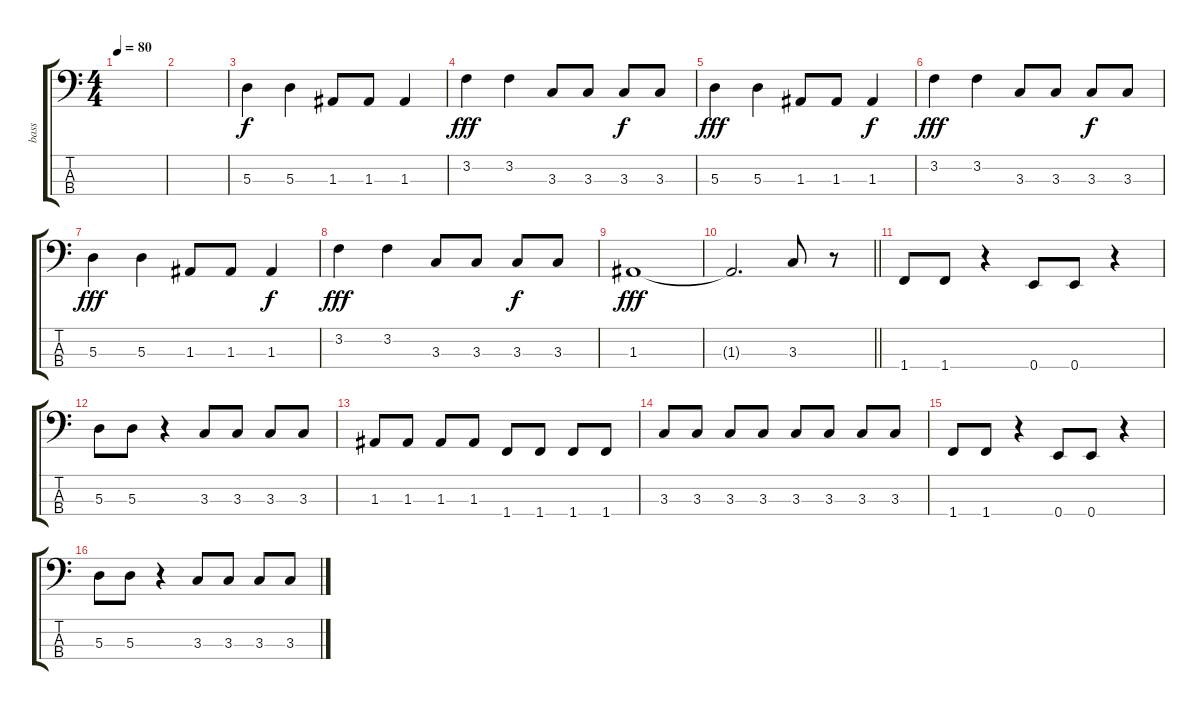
\track ("bass" "bass") {instrument electricbasspick}
\staff {score tabs}
\tuning (G2 D2 A1 E1) {hide}
\ts (4 4)
\tempo 80
\clef f4
\ks c
|
|
5.3.4 5.3.4 1.3.8 1.3.8 1.3.4{dy f} |
3.2.4{dy fff} 3.2.4 3.3.8 3.3.8 3.3.8{dy f} 3.3.8 |
5.3.4{dy fff} 5.3.4 1.3.8 1.3.8 1.3.4{dy f} |
3.2.4{dy fff} 3.2.4 3.3.8 3.3.8 3.3.8{dy f} 3.3.8 |
5.3.4{dy fff} 5.3.4 1.3.8 1.3.8 1.3.4{dy f} |
3.2.4{dy fff} 3.2.4 3.3.8 3.3.8 3.3.8{dy f} 3.3.8 |
1.3.1{dy fff} |
\barLineRight lightlight
1.3{t}.2{d} 3.3.8 r.8 |
\section ("" "")
1.4.8 1.4.8 r.4 0.4.8 0.4.8 r.4 |
5.3.8 5.3.8 r.4 3.3.8 3.3.8 3.3.8 3.3.8 |
1.3.8 1.3.8 1.3.8 1.3.8 1.4.8 1.4.8 1.4.8 1.4.8 |
3.3.8 3.3.8 3.3.8 3.3.8 3.3.8 3.3.8 3.3.8 3.3.8 |
1.4.8 1.4.8 r.4 0.4.8 0.4.8 r.4 |
5.3.8 5.3.8 r.4 3.3.8 3.3.8 3.3.8 3.3.8
